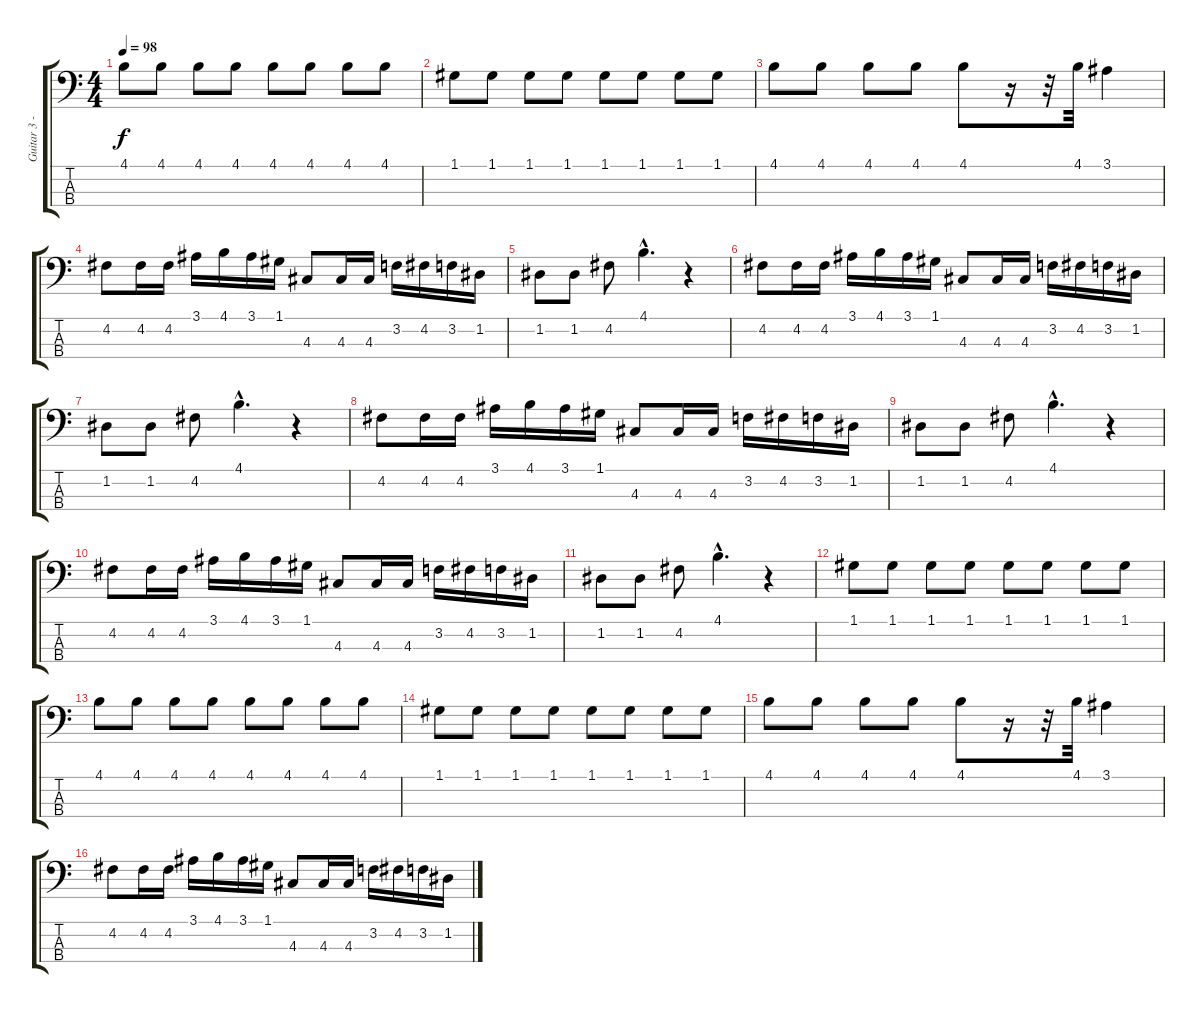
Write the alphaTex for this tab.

\track ("Guitar 3 - Bass" "Guitar 3 -") {instrument fretlessbass}
\staff {score tabs}
\tuning (G2 D2 A1 E1) {hide}
\ts (4 4)
\tempo 98
\clef f4
\ks c
4.1.8{dy f} 4.1.8 4.1.8 4.1.8 4.1.8 4.1.8 4.1.8 4.1.8 |
1.1.8 1.1.8 1.1.8 1.1.8 1.1.8 1.1.8 1.1.8 1.1.8 |
4.1.8 4.1.8 4.1.8 4.1.8 4.1.8 r.16 r.32 4.1.32 3.1.4 |
4.2.8 4.2.16 4.2.16 3.1.16 4.1.16 3.1.16 1.1.16 4.3.8 4.3.16 4.3.16 3.2.16 4.2.16 3.2.16 1.2.16 |
1.2.8 1.2.8 4.2.8 4.1{hac}.4{d} r.4 |
4.2.8 4.2.16 4.2.16 3.1.16 4.1.16 3.1.16 1.1.16 4.3.8 4.3.16 4.3.16 3.2.16 4.2.16 3.2.16 1.2.16 |
1.2.8 1.2.8 4.2.8 4.1{hac}.4{d} r.4 |
4.2.8 4.2.16 4.2.16 3.1.16 4.1.16 3.1.16 1.1.16 4.3.8 4.3.16 4.3.16 3.2.16 4.2.16 3.2.16 1.2.16 |
1.2.8 1.2.8 4.2.8 4.1{hac}.4{d} r.4 |
4.2.8 4.2.16 4.2.16 3.1.16 4.1.16 3.1.16 1.1.16 4.3.8 4.3.16 4.3.16 3.2.16 4.2.16 3.2.16 1.2.16 |
1.2.8 1.2.8 4.2.8 4.1{hac}.4{d} r.4 |
1.1.8 1.1.8 1.1.8 1.1.8 1.1.8 1.1.8 1.1.8 1.1.8 |
4.1.8 4.1.8 4.1.8 4.1.8 4.1.8 4.1.8 4.1.8 4.1.8 |
1.1.8 1.1.8 1.1.8 1.1.8 1.1.8 1.1.8 1.1.8 1.1.8 |
4.1.8 4.1.8 4.1.8 4.1.8 4.1.8 r.16 r.32 4.1.32 3.1.4 |
4.2.8 4.2.16 4.2.16 3.1.16 4.1.16 3.1.16 1.1.16 4.3.8 4.3.16 4.3.16 3.2.16 4.2.16 3.2.16 1.2.16
